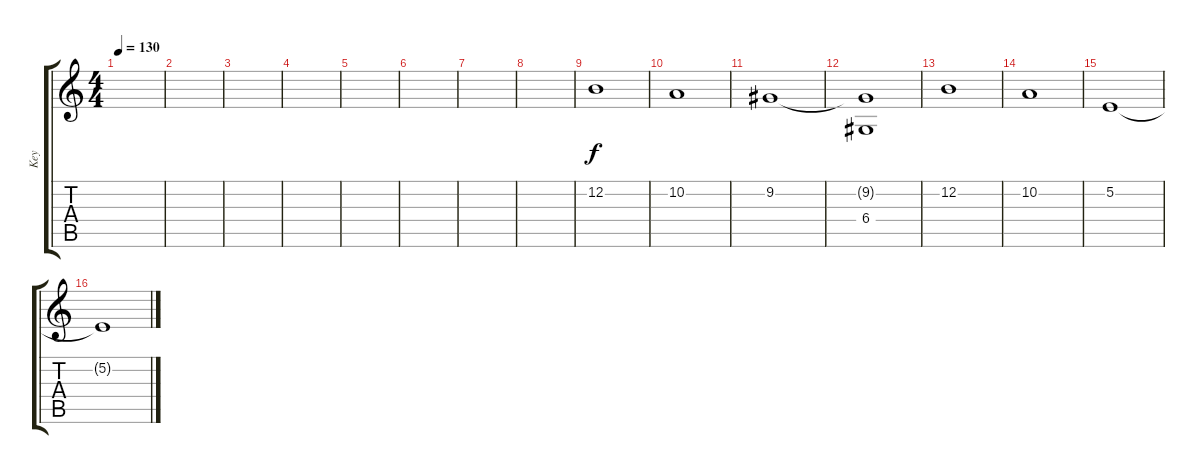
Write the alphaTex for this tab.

\track ("Key" "Key") {instrument fx7echoes}
\staff {score tabs}
\tuning (E4 B3 G3 D3 A2 E2) {hide}
\ts (4 4)
\tempo 130
\clef g2
\ks c
|
|
|
|
|
|
|
|
12.2.1 |
10.2.1 |
9.2.1 |
(9.2{t} 6.4).1 |
12.2.1 |
10.2.1 |
5.2.1 |
5.2{t}.1
